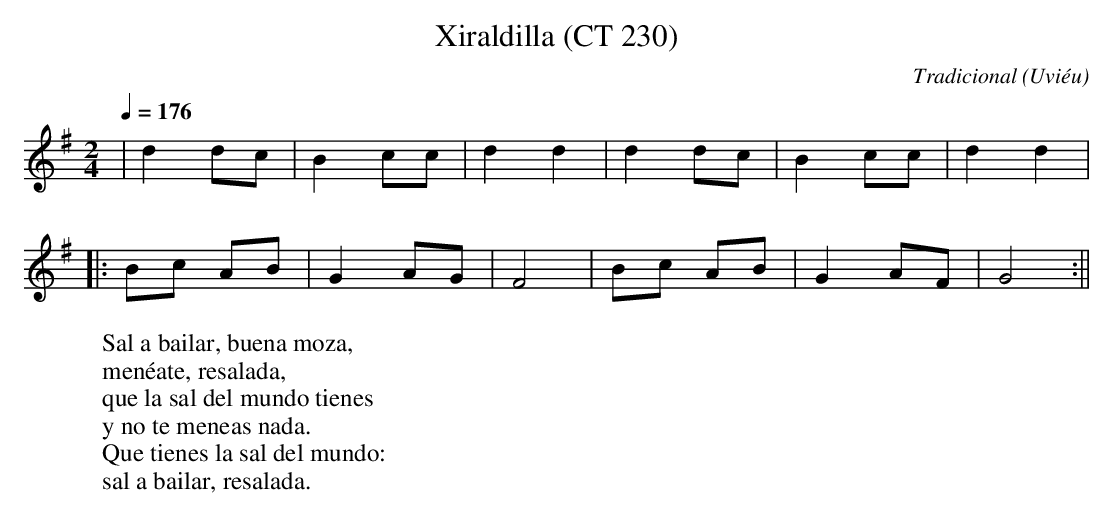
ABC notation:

X:1
T:Xiraldilla (CT 230)
C:Tradicional
O:Uviéu
M:2/4
L:1/8
Q:1/4=176
K:G
|d2 dc|B2 cc|d2 d2|d2 dc|B2 cc|d2 d2|
|: Bc AB|G2 AG|F4|Bc AB|G2 AF|G4 :||
W:Sal a bailar, buena moza,
W:menéate, resalada,
W:que la sal del mundo tienes
W:y no te meneas nada.
W:Que tienes la sal del mundo:
W:sal a bailar, resalada.
W:
